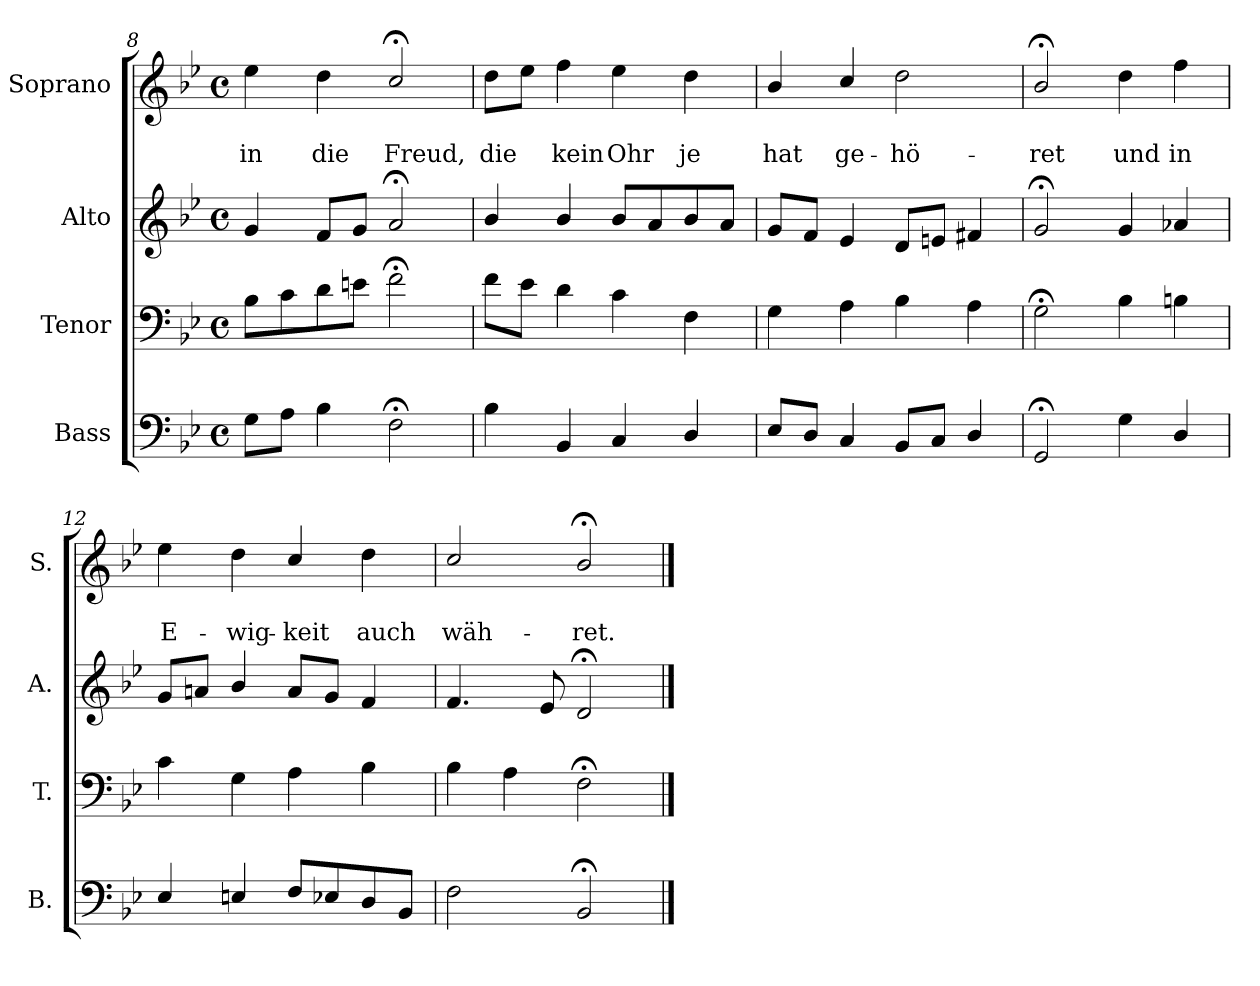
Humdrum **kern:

**kern	**kern	**kern	**kern	**text	**text
*part4	*part3	*part2	*part1	*part1	*part1
*staff4	*staff3	*staff2	*staff1	*staff1	*staff1
*I"Bass	*I"Tenor	*I"Alto	*I"Soprano	*	*
*I'B.	*I'T.	*I'A.	*I'S.	*	*
*clefF4	*clefF4	*clefG2	*clefG2	*	*
*k[b-e-]	*k[b-e-]	*k[b-e-]	*k[b-e-]	*	*
*B-:	*B-:	*B-:	*B-:	*	*
*M4/4	*M4/4	*M4/4	*M4/4	*	*
*met(c)	*met(c)	*met(c)	*met(c)	*	*
=8	=8	=8	=8	=8	=8
8G\L	8B-\L	4g/	4ee-\	.	in
8A\J	8c\	.	.	.	.
4B-\	8d\	8f/L	4dd\	.	die
.	8en\J	8g/J	.	.	.
2F;<\	2f;<\	2a;</	2cc;</	.	Freud,
!!LO:PB:g=z
=9	=9	=9	=9	=9	=9
4B-\	8f\L	4b-/	8dd\L	.	die
.	8e-\J	.	8ee-\J	.	.
4BB-/	4d\	4b-/	4ff\	.	kein
4C/	4c\	8b-/L	4ee-\	.	Ohr
.	.	8a/	.	.	.
4D/	4F\	8b-/	4dd\	.	je
.	.	8a/J	.	.	.
=10	=10	=10	=10	=10	=10
8E-/L	4G\	8g/L	4b-/	.	hat
8D/J	.	8f/J	.	.	.
4C/	4A\	4e-/	4cc/	.	ge-
8BB-/L	4B-\	8d/L	2dd\	.	-hö-
8C/J	.	8en/J	.	.	.
4D/	4A\	4f#X/	.	.	.
=11	=11	=11	=11	=11	=11
2GG;</	2G;<\	2g;</	2b-;</	.	-ret
4G\	4B-\	4g/	4dd\	.	und
4D/	4Bn\	4a-X/	4ff\	.	in
=12	=12	=12	=12	=12	=12
4E-/	4c\	8g/L	4ee-\	.	E-
.	.	8an/J	.	.	.
4En/	4G\	4b-/	4dd\	.	-wig-
8F/L	4A\	8a/L	4cc/	.	-keit
8E-X/	.	8g/J	.	.	.
8D/	4B-\	4f/	4dd\	.	auch
8BB-/J	.	.	.	.	.
=13	=13	=13	=13	=13	=13
2F\	4B-\	4.f/	2cc/	.	wäh-
.	4A\	.	.	.	.
.	.	8e-/	.	.	.
2BB-;</	2F;<\	2d;</	2b-;</	.	-ret.
==	==	==	==	==	==
*-	*-	*-	*-	*-	*-
